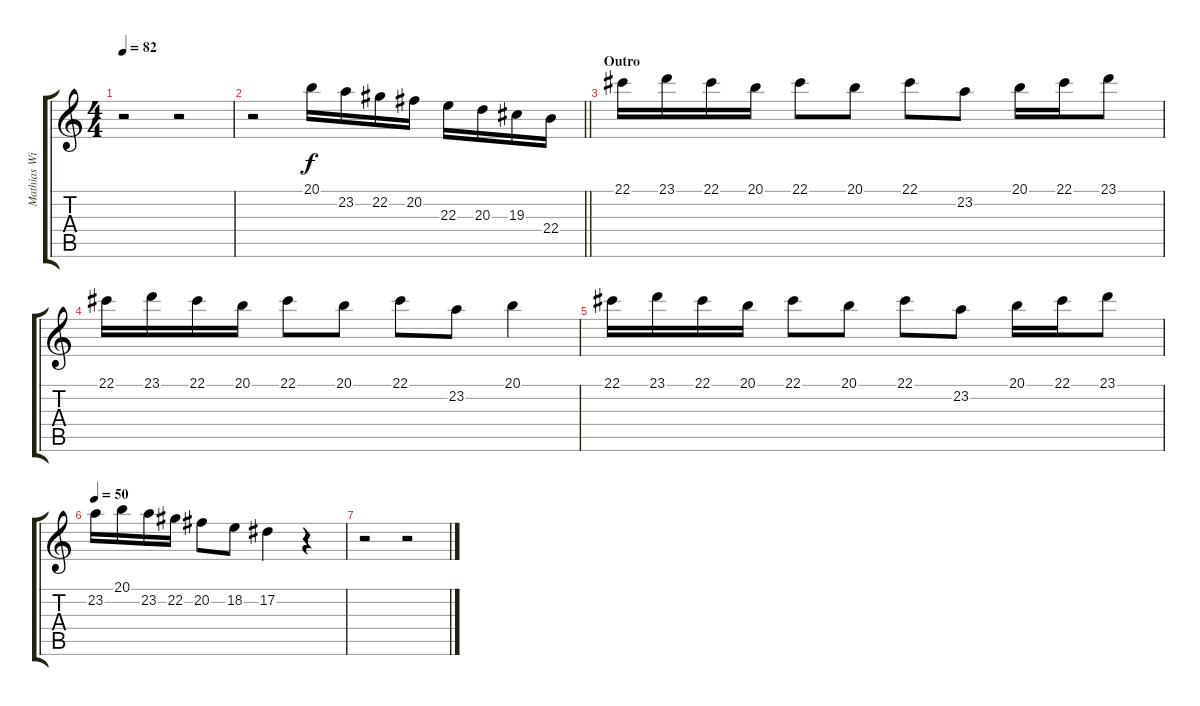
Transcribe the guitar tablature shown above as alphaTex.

\track ("Mathias Wiesner - Carillon" "Mathias Wi") {instrument glockenspiel}
\staff {score tabs}
\tuning (Eb4 Bb3 Gb3 Db3 Ab2 Eb2) {hide}
\ts (4 4)
\tempo 82
\clef g2
\ks c
r.2{dy f} r.2 |
\barLineRight lightlight
r.2 20.1.16 23.2.16 22.2.16 20.2.16 22.3.16 20.3.16 19.3.16 22.4.16 |
\section ("" "Outro")
22.1.16 23.1.16 22.1.16 20.1.16 22.1.8 20.1.8 22.1.8 23.2.8 20.1.16 22.1.16 23.1.8 |
22.1.16 23.1.16 22.1.16 20.1.16 22.1.8 20.1.8 22.1.8 23.2.8 20.1.4 |
22.1.16 23.1.16 22.1.16 20.1.16 22.1.8 20.1.8 22.1.8 23.2.8 20.1.16 22.1.16 23.1.8 |
\tempo 50
23.2.16 20.1.16 23.2.16 22.2.16 20.2.8 18.2.8 17.2.4 r.4 |
r.2 r.2
